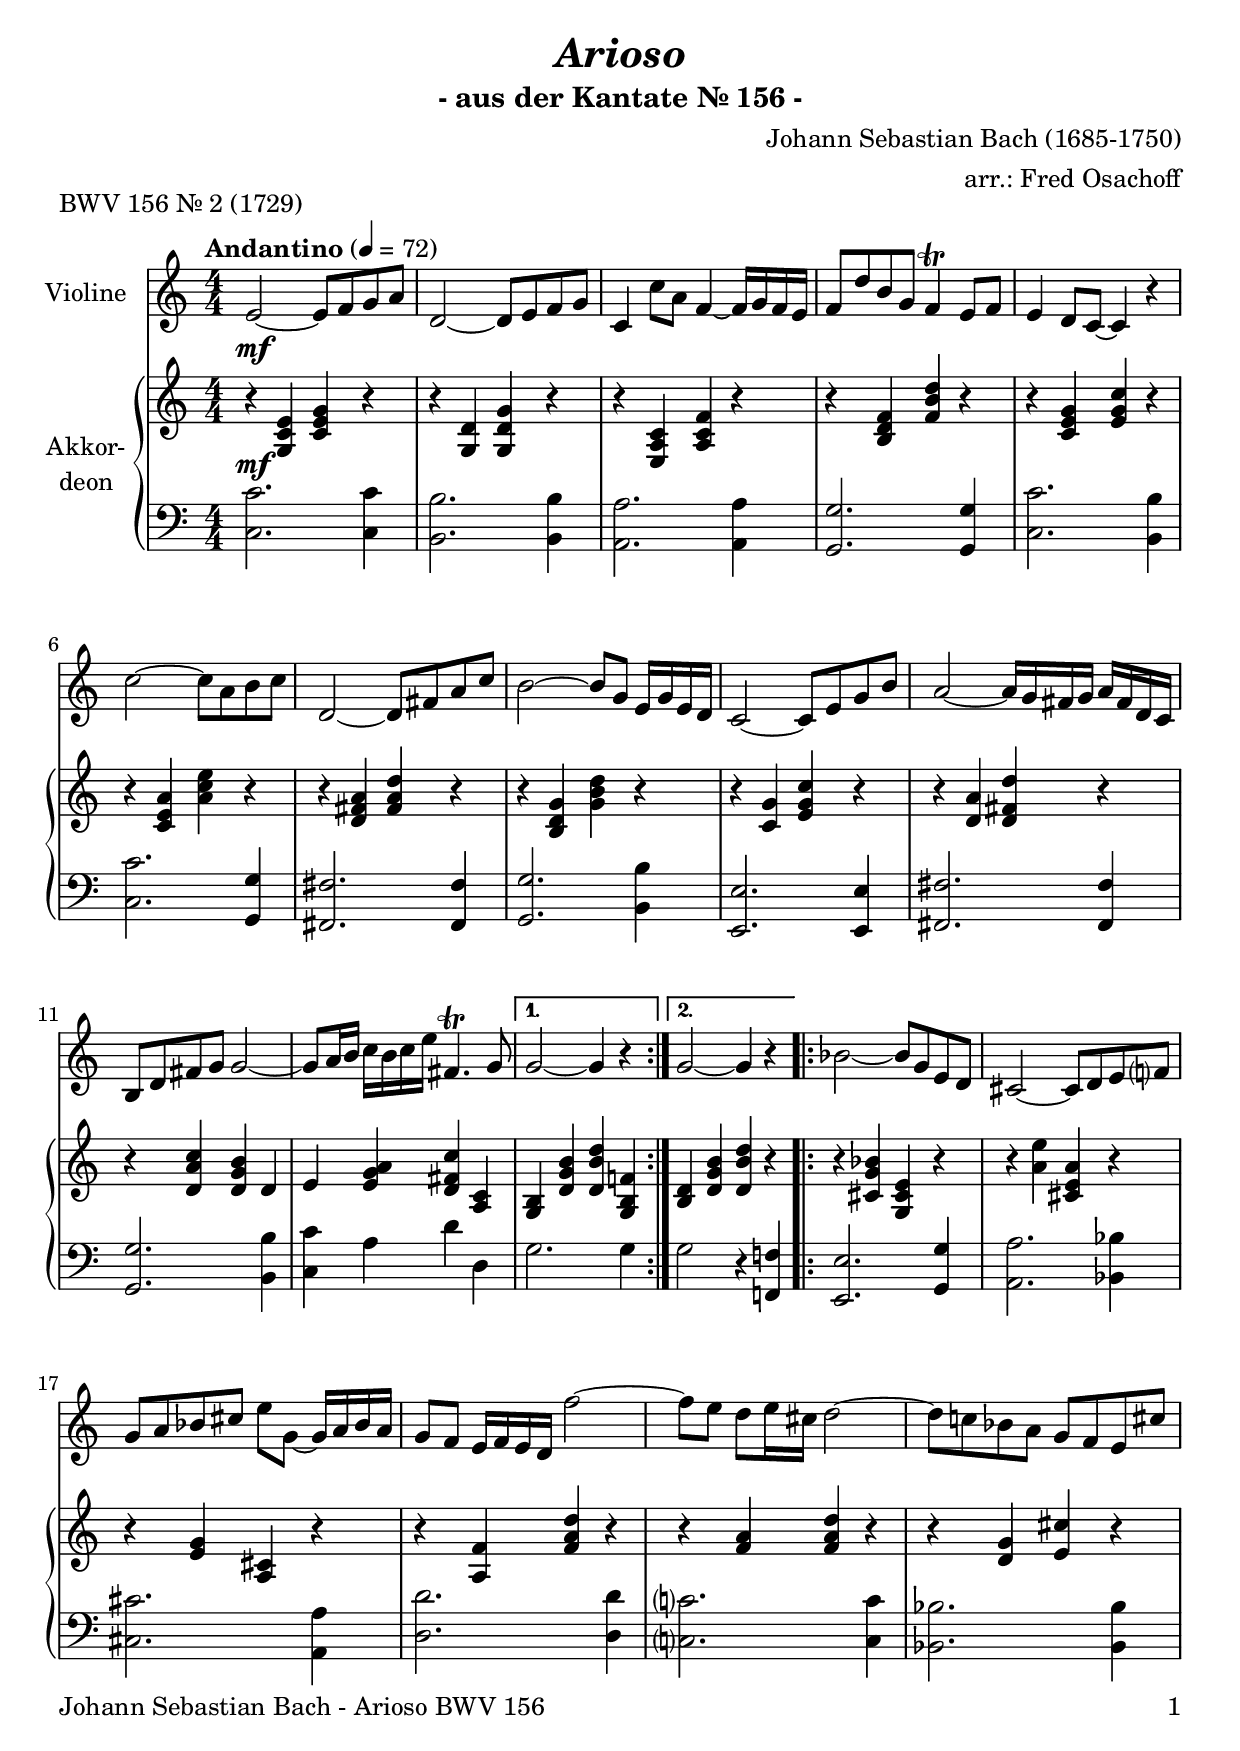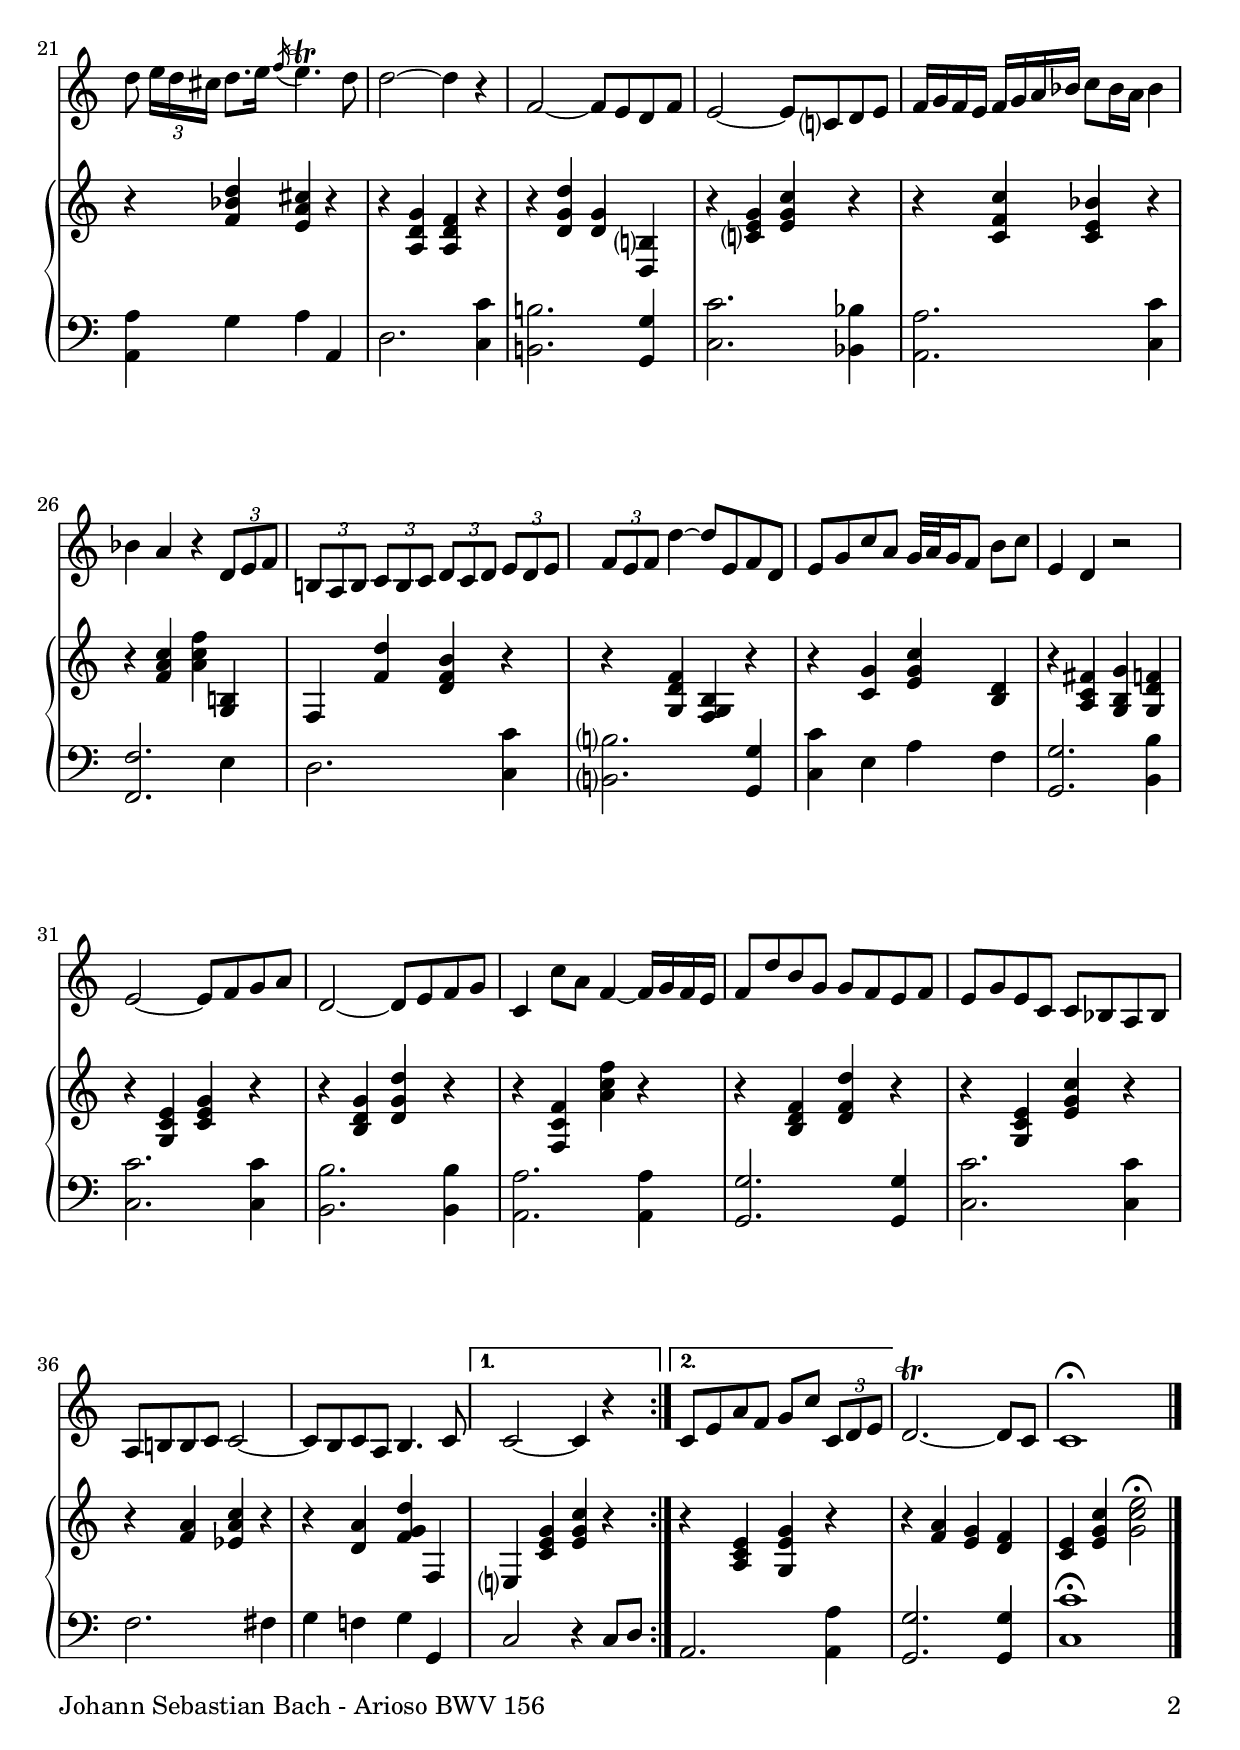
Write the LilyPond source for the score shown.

\version "2.20.2"
\include "deutsch.ly"

#(set-global-staff-size 22)

\header {
  title     = \markup \bold \italic "Arioso"
  subtitle  = "- aus der Kantate Nr. 156 -"
  composer  = "Johann Sebastian Bach (1685-1750)"
  arranger  = "arr.: Fred Osachoff"
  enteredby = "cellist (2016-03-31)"
  piece     = "BWV 156 Nr. 2 (1729)"
}

voiceconsts = {
  \key g \major
  \time 4/4
  \tempo "Andantino" 4=72
  \numericTimeSignature
  \compressEmptyMeasures
  \set tupletSpannerDuration = #(ly:make-moment 1 4)
}

%mist = "string ensemble 1"
mist = "violin"
mikl = "concertina"

va = \relative c' {
  \voiceconsts

  \repeat volta 2 {
    h2~\mf h8 c d e
    a,2~ a8 h c d
    g,4 g'8 e c4~ c16 d c h
    c8 a' fis d c4\trill h8 c
    h4 a8 g~ g4 r

    g'2~ g8 e fis g
    a,2~ a8 cis e g
    fis2~ fis8 d h16 d h a
    g2~ g8 h d fis
    e2~ e16 d cis d e cis a g

    fis8 a cis d d2~
    d8 e16 fis g fis g h cis,4.\trill d8
  }
  \alternative {
    { d2~ d4 r }
    { d2~ d4 r }
  }

  \repeat volta 2 {
    f2~ f8 d h a
    gis2~ gis8 a h c?

    d e f gis h d,~ d16 e f e
    d8 c h16 c h a c'2~
    c8 h a h16 gis a2~
    a8 g! f e d c h gis'
    a \times 2/3 { h16[ a gis] } a8. h16 \acciaccatura c h4.\trill a8

    a2 ~a4 r
    c,2~ c8 h a c
    h2~ h8 g? a h
    c16 d c h c d e f g8 f16 e f4
    f e r \times 2/3 { a,8 h c }
    
    \times 2/3 { fis,! e fis g[ fis g] a g a h[ a h] }
    \times 2/3 { c h c } a'4~ a8 h, c a
    h d g e d32[ e d16 c8] fis g
    h,4 a r2
    h~ h8 c d e

    a,2~ a8 h c d
    g,4 g'8 e c4~ c16 d c h
    c8 a' fis d d c h c
    h d h g g f e f
    e fis! fis g g2~

    g8 fis g e fis4. g8
  }
  \alternative {
    { g2~ g4 r }
    { g8 h e c d g \times 2/3 { g, a h } }
  }
  a2.~\trill a8 g
  g1\fermata \bar "|."
}

vb = \relative c' {
  \voiceconsts
  \clef "treble"

  \repeat volta 2 {
    r4 <d g h> <g h d> r
    r <d a'> <d a' d> r
    r <h e g> <e g c> r
    r <fis a c> <c' fis a> r
    r <g h d> <h d g> r

    r <g h e> <e' g h> r
    r <a, cis e> <cis e a> r
    r <fis, a d> <d' fis a> r
    r <g, d'> <h d g> r
    r <a e'> <a cis a'> r

    r <a e' g> <a d fis> a
    h <h d e> <a cis g'> <e g>
  }
  \alternative {
    { <d fis> <a' d fis> <a fis' a> <d, fis c'!> }
    { <fis a> <a d fis> <a fis' a> r }
  }

  \repeat volta 2 {
    r <gis d' f> <d gis h> r
    r <e' h'> <gis, h e> r

    r <h d> <e, gis> r
    r <e c'> <c' e a> r
    r <c e> <c e a> r
    r <a d> <h gis'> r
    r <c f a> <h e gis> r

    r <e, a d> <e a c> r
    r <a d a'> <a d> <a, fis'?>
    r <g'? h d> <h d g> r
    r <g c g'> <g h f'> r
    r <c e g> <e g c> <d, fis!>

    c <c' a'> <a c fis> r
    r <d, a' c> <c d fis> r
    r <g' d'> <h d g> <fis a>
    r <e g cis> <d fis d'> <d a' c>
    r <d g h> <g h d> r

    r <fis a d> <a d a'> r
    r <c, g' c> <e' g c> r
    r <fis, a c> <a c a'> r
    r <d, g h> <h' d g> r
    r <c e> <b e g> r

    r <a e'> <c d a'> c,
  }
  \alternative {
    { h? <g' h d> <h d g> r }
    { r <e, g h> <d h' d> r }
  }
  r <c' e> <h d> <a c>
  <g h> <h d g> <d g h>2\fermata \bar "|."
}

\include "v3.ily"
dy = {
  s1\mf
}


music = <<
      \new Staff {
        \set Staff.midiInstrument = \mist
        \set Staff.instrumentName = \markup \center-column { "Violine" }
        \transpose g c' { \va }
      }

      \new PianoStaff <<
        \set PianoStaff.instrumentName = \markup \center-column { "Akkor-" "deon" }
        \set PianoStaff.midiInstrument = \mikl
        \new Staff {
          \transpose g c { \vb }
        }

        \new Dynamics \dy

        \new Staff {
          \transpose g c' { \vc }
        }
        >>
>>

\book {
   \paper {
    print-page-number = ##t
    print-first-page-number = ##t
    ragged-last-bottom = ##f
    oddHeaderMarkup = \markup \null
    evenHeaderMarkup = \markup \null
    oddFooterMarkup = \markup {
      \fill-line {
        \on-the-fly #print-page-number-check-first
        "Johann Sebastian Bach - Arioso BWV 156" \fromproperty #'page:page-number-string
      }
    }
    evenFooterMarkup = \oddFooterMarkup
  } \score {
    \music
    \layout {}
  }

  \score {
    \unfoldRepeats \music

    \midi {
      \context {
        \Score
      }
    }
  }
}